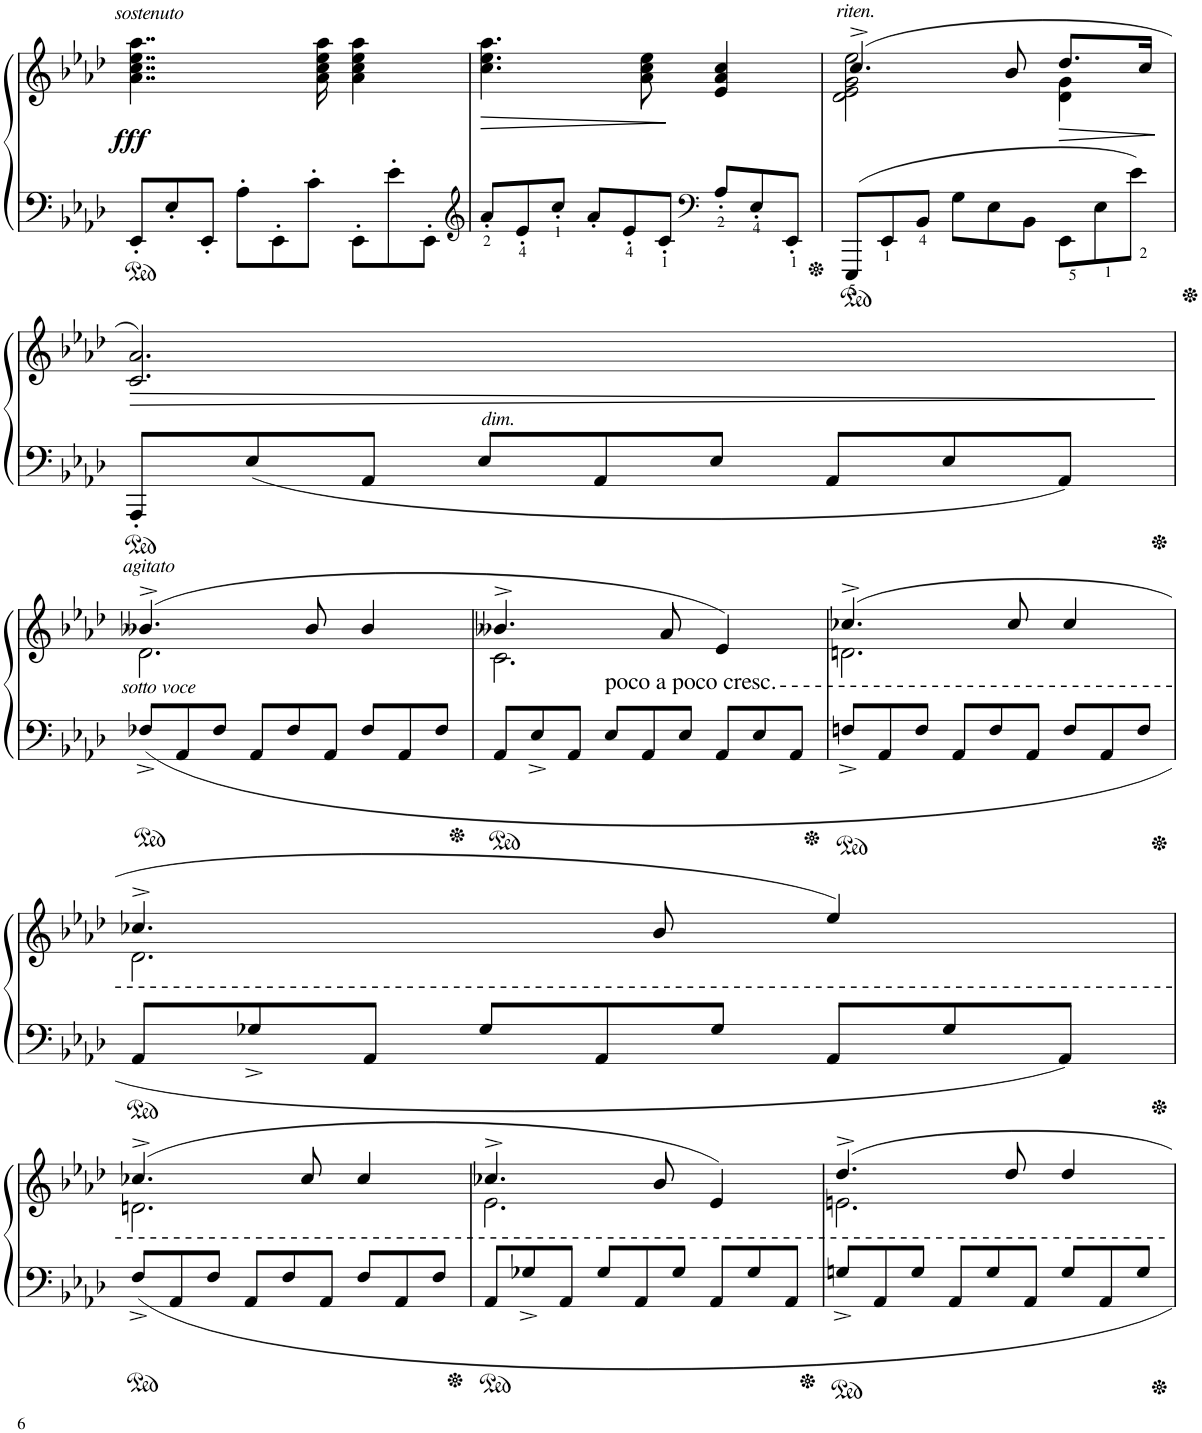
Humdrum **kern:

**kern	**kern	**dynam
*part1	*part1	*part1
*staff2	*staff1	*staff1/2
*I"Piano	*	*
*I'Pno.	*	*
!!LO:PB:g=z
*clefF4	*clefG2	*
*k[b-e-a-d-]	*k[b-e-a-d-]	*
*M3/4	*M3/4	*
*Xbrackettup	*	*
=49	=49	=49
!	!LO:TX:a:i:t=sostenuto	!
!	!	!LO:DY:b
12EE-'/L	4..a-\ 4..cc\ 4..ee-\ 4..aa-\	fff
12E-'/	.	.
12EE-'/J	.	.
12A-'\L	.	.
12EE-'\	.	.
12c'\J	.	.
.	16a-\ 16cc\ 16ee-\ 16aa-\	.
12EE-'\L	4a-\ 4cc\ 4ee-\ 4aa-\	.
12e-'\	.	.
12EE-'\J	.	.
=50	=50	=50
*clefG2	*	*
!	!	!LO:HP:b
12a-'/L	4.cc\ 4.ee-\ 4.aa-\	>
12e-'/	.	.
12cc'/J	.	.
12a-'/L	.	.
12e-'/	.	.
.	8a-\ 8cc\ 8ee-\	.
12c'/J	.	.
*clefF4	*	*
12A-'/L	4e-/ 4a-/ 4cc/	]
12E-'/	.	.
12EE-'/J	.	.
=51	=51	=51
*	*^	*
!	!LO:TX:a:i:t=riten.	!	!
12EEE-/L	(4.cc^/	2d-\ 2e-\ 2g\ 2ee-\	.
12EE-/	.	.	.
12BB-/J	.	.	.
12G\L	.	.	.
12E-\	.	.	.
.	8b-/	.	.
12BB-\J	.	.	.
!	!	!	!LO:HP:b
12EE-\L	8.dd-/L	4d-\ 4g\	>
12E-\	.	.	.
12e-\J	.	.	.
.	16cc/Jk	.	.
*	*v	*v	*
.	.	]
!!LO:LB:g=z
=52	=52	=52
!	!	!LO:HP:b
12AAA-'/L	2.c/ 2.a-/)	>
12E-/	.	.
12AA-/J	.	.
!LO:TX:a:i:t=dim.	!	!
12E-/L	.	.
12AA-/	.	.
12E-/J	.	.
12AA-/L	.	.
12E-/	.	.
12AA-/J	.	.
.	.	]
!!LO:LB:g=z
=53	=53	=53
*	*^	*
!	!LO:TX:a:i:t=agitato	!	!
!LO:TX:a:i:t=sotto voce	!	!	!
12F-X^/L	(4.b--X^/	2.d-\	.
12AA-/	.	.	.
12F-/J	.	.	.
12AA-/L	.	.	.
12F-/	.	.	.
.	8b--/	.	.
12AA-/J	.	.	.
12F-/L	4b--/	.	.
12AA-/	.	.	.
12F-/J	.	.	.
=54	=54	=54	=54
12AA-/L	4.b--X^/	2.c\	.
12E-^/	.	.	.
12AA-/J	.	.	.
!LO:TX:a:t=<i>poco a poco cresc.</i>	!	!	!
12E-/L	.	.	.
12AA-/	.	.	.
.	8a-/	.	.
12E-/J	.	.	.
12AA-/L	4e-/)	.	.
12E-/	.	.	.
12AA-/J	.	.	.
=55	=55	=55	=55
12Fn^/L	(4.cc-X^/	2.dn\	.
12AA-/	.	.	.
12F/J	.	.	.
12AA-/L	.	.	.
12F/	.	.	.
.	8cc-/	.	.
12AA-/J	.	.	.
12F/L	4cc-/	.	.
12AA-/	.	.	.
12F/J	.	.	.
!!LO:LB:g=z	!!
=56	=56	=56	=56
12AA-/L	4.cc-X^/	2.d-\	.
12G-X^/	.	.	.
12AA-/J	.	.	.
12G-/L	.	.	.
12AA-/	.	.	.
.	8b-/	.	.
12G-/J	.	.	.
12AA-/L	4ee-/)	.	.
12G-/	.	.	.
12AA-/J	.	.	.
!!LO:LB:g=z	!!
=57	=57	=57	=57
12F^/L	(4.cc-X^/	2.dn\	.
12AA-/	.	.	.
12F/J	.	.	.
12AA-/L	.	.	.
12F/	.	.	.
.	8cc-/	.	.
12AA-/J	.	.	.
12F/L	4cc-/	.	.
12AA-/	.	.	.
12F/J	.	.	.
=58	=58	=58	=58
12AA-/L	4.cc-X^/	2.e-\	.
12G-X^/	.	.	.
12AA-/J	.	.	.
12G-/L	.	.	.
12AA-/	.	.	.
.	8b-/	.	.
12G-/J	.	.	.
12AA-/L	4e-/)	.	.
12G-/	.	.	.
12AA-/J	.	.	.
=59	=59	=59	=59
12Gn^/L	4.dd-^/	2.en\	.
12AA-/	.	.	.
12G/J	.	.	.
12AA-/L	.	.	.
12G/	.	.	.
.	8dd-/	.	.
12AA-/J	.	.	.
12G/L	4dd-/	.	.
12AA-/	.	.	.
12G/J	.	.	.
*	*v	*v	*
=	=	=
*-	*-	*-
